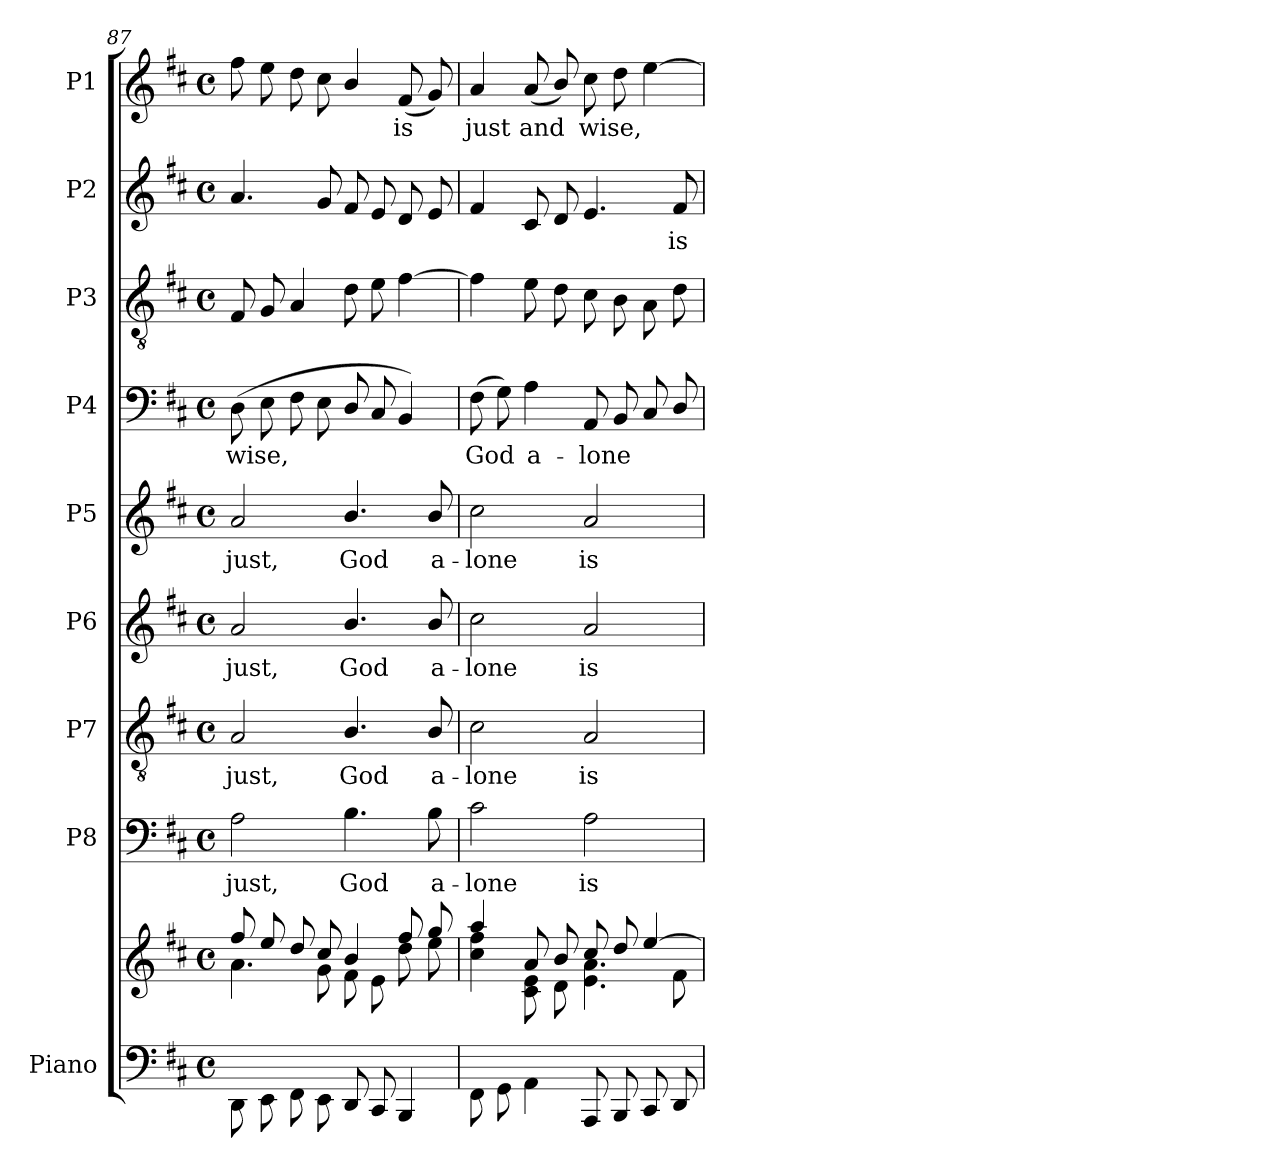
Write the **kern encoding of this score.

**kern	**kern	**kern	**text	**kern	**text	**kern	**text	**kern	**text	**kern	**text	**kern	**text	**kern	**text	**kern	**text
*part9	*part9	*part8	*part8	*part7	*part7	*part6	*part6	*part5	*part5	*part4	*part4	*part3	*part3	*part2	*part2	*part1	*part1
*staff10	*staff9	*staff8	*staff8	*staff7	*staff7	*staff6	*staff6	*staff5	*staff5	*staff4	*staff4	*staff3	*staff3	*staff2	*staff2	*staff1	*staff1
*I"Piano	*	*I"P8	*	*I"P7	*	*I"P6	*	*I"P5	*	*I"P4	*	*I"P3	*	*I"P2	*	*I"P1	*
*clefF4	*clefG2	*clefF4	*	*clefGv2	*	*clefG2	*	*clefG2	*	*clefF4	*	*clefGv2	*	*clefG2	*	*clefG2	*
*	*	*	*	*ITrd7c12	*	*	*	*	*	*	*	*ITrd7c12	*	*	*	*	*
*k[f#c#]	*k[f#c#]	*k[f#c#]	*	*k[f#c#]	*	*k[f#c#]	*	*k[f#c#]	*	*k[f#c#]	*	*k[f#c#]	*	*k[f#c#]	*	*k[f#c#]	*
*D:	*D:	*D:	*	*D:	*	*D:	*	*D:	*	*D:	*	*D:	*	*D:	*	*D:	*
*M4/4	*M4/4	*M4/4	*	*M4/4	*	*M4/4	*	*M4/4	*	*M4/4	*	*M4/4	*	*M4/4	*	*M4/4	*
*met(c)	*met(c)	*met(c)	*	*met(c)	*	*met(c)	*	*met(c)	*	*met(c)	*	*met(c)	*	*met(c)	*	*met(c)	*
=87	=87	=87	=87	=87	=87	=87	=87	=87	=87	=87	=87	=87	=87	=87	=87	=87	=87
*	*^	*	*	*	*	*	*	*	*	*	*	*	*	*	*	*	*
!	!	!	!	!LO:LY:b:color=#000000	!	!	!	!	!	!	!	!	!	!	!	!	!	!
!	!	!	!	!	!	!LO:LY:b:color=#000000	!	!	!	!	!	!	!	!	!	!	!	!
!	!	!	!	!	!	!	!	!LO:LY:b:color=#000000	!	!	!	!	!	!	!	!	!	!
!	!	!	!	!	!	!	!	!	!	!LO:LY:b:color=#000000	!	!	!	!	!	!	!	!
!	!	!	!	!	!	!	!	!	!	!	!	!LO:LY:b:color=#000000	!	!	!	!	!	!
!	!	!	!	!	!	!	!	!	!	!	!	!	!	!LO:LY:b:color=#000000	!	!	!	!
!	!	!	!	!	!	!	!	!	!	!	!	!	!	!	!	!LO:LY:b:color=#000000	!	!
!	!	!	!	!	!	!	!	!	!	!	!	!	!	!	!	!	!	!LO:LY:b:color=#000000
8DDi\	8ff#i/	4.ai\	2Ai\	just,	2AAi/	just,	2ai/	just,	2ai/	just,	(8Di\	wise,	8FF#i/	.	4.ai/	.	8ff#i\	.
!	!	!	!	!	!	!	!	!	!	!	!	!	!	!LO:LY:b:color=#000000	!	!	!	!
!	!	!	!	!	!	!	!	!	!	!	!	!	!	!	!	!	!	!LO:LY:b:color=#000000
8EEi\	8eei/	.	.	.	.	.	.	.	.	.	8Ei\	.	8GGi/	.	.	.	8eei\	.
!	!	!	!	!	!	!	!	!	!	!	!	!LO:LY:b:color=#000000	!	!	!	!	!	!
!	!	!	!	!	!	!	!	!	!	!	!	!	!	!LO:LY:b:color=#000000	!	!	!	!
!	!	!	!	!	!	!	!	!	!	!	!	!	!	!	!	!	!	!LO:LY:b:color=#000000
8FF#i\	8ddi/	.	.	.	.	.	.	.	.	.	8F#i\	.	4AAi/	.	.	.	8ddi\	.
!	!	!	!	!	!	!	!	!	!	!	!	!LO:LY:b:color=#000000	!	!	!	!	!	!
!	!	!	!	!	!	!	!	!	!	!	!	!	!	!	!	!LO:LY:b:color=#000000	!	!
!	!	!	!	!	!	!	!	!	!	!	!	!	!	!	!	!	!	!LO:LY:b:color=#000000
8EEi\	8cc#i/	8gi\	.	.	.	.	.	.	.	.	8Ei\	.	.	.	8gi/	.	8cc#i\	.
!	!	!	!	!LO:LY:b:color=#000000	!	!	!	!	!	!	!	!	!	!	!	!	!	!
!	!	!	!	!	!	!LO:LY:b:color=#000000	!	!	!	!	!	!	!	!	!	!	!	!
!	!	!	!	!	!	!	!	!LO:LY:b:color=#000000	!	!	!	!	!	!	!	!	!	!
!	!	!	!	!	!	!	!	!	!	!LO:LY:b:color=#000000	!	!	!	!	!	!	!	!
!	!	!	!	!	!	!	!	!	!	!	!	!LO:LY:b:color=#000000	!	!	!	!	!	!
!	!	!	!	!	!	!	!	!	!	!	!	!	!	!LO:LY:b:color=#000000	!	!	!	!
!	!	!	!	!	!	!	!	!	!	!	!	!	!	!	!	!LO:LY:b:color=#000000	!	!
!	!	!	!	!	!	!	!	!	!	!	!	!	!	!	!	!	!	!LO:LY:b:color=#000000
8DDi/	4bi/	8f#i\	4.Bi\	God	4.BBi/	God	4.bi/	God	4.bi/	God	8Di/	.	8Di\	.	8f#i/	.	4bi/	.
!	!	!	!	!	!	!	!	!	!	!	!	!LO:LY:b:color=#000000	!	!	!	!	!	!
!	!	!	!	!	!	!	!	!	!	!	!	!	!	!LO:LY:b:color=#000000	!	!	!	!
!	!	!	!	!	!	!	!	!	!	!	!	!	!	!	!	!LO:LY:b:color=#000000	!	!
8CC#i/	.	8ei\	.	.	.	.	.	.	.	.	8C#i/	.	8Ei\	.	8ei/	.	.	.
!	!	!	!	!	!	!	!	!	!	!	!	!LO:LY:b:color=#000000	!	!	!	!	!	!
!	!	!	!	!	!	!	!	!	!	!	!	!	!	!LO:LY:b:color=#000000	!	!	!	!
!	!	!	!	!	!	!	!	!	!	!	!	!	!	!	!	!LO:LY:b:color=#000000	!	!
!	!	!	!	!	!	!	!	!	!	!	!	!	!	!	!	!	!	!LO:LY:b:color=#000000
4BBBi/	8ff#i/	8ddi\	.	.	.	.	.	.	.	.	4BBi/)	.	[4F#i\	.	8di/	.	(8f#i/	is
!	!	!	!	!LO:LY:b:color=#000000	!	!	!	!	!	!	!	!	!	!	!	!	!	!
!	!	!	!	!	!	!LO:LY:b:color=#000000	!	!	!	!	!	!	!	!	!	!	!	!
!	!	!	!	!	!	!	!	!LO:LY:b:color=#000000	!	!	!	!	!	!	!	!	!	!
!	!	!	!	!	!	!	!	!	!	!LO:LY:b:color=#000000	!	!	!	!	!	!	!	!
!	!	!	!	!	!	!	!	!	!	!	!	!	!	!	!	!LO:LY:b:color=#000000	!	!
.	8ggi/	8eei\	8Bi\	a-	8BBi/	a-	8bi/	a-	8bi/	a-	.	.	.	.	8ei/	.	8gi/)	.
=88	=88	=88	=88	=88	=88	=88	=88	=88	=88	=88	=88	=88	=88	=88	=88	=88	=88	=88
!	!	!	!	!LO:LY:b:color=#000000	!	!	!	!	!	!	!	!	!	!	!	!	!	!
!	!	!	!	!	!	!LO:LY:b:color=#000000	!	!	!	!	!	!	!	!	!	!	!	!
!	!	!	!	!	!	!	!	!LO:LY:b:color=#000000	!	!	!	!	!	!	!	!	!	!
!	!	!	!	!	!	!	!	!	!	!LO:LY:b:color=#000000	!	!	!	!	!	!	!	!
!	!	!	!	!	!	!	!	!	!	!	!	!LO:LY:b:color=#000000	!	!	!	!	!	!
!	!	!	!	!	!	!	!	!	!	!	!	!	!	!LO:LY:b:color=#000000	!	!	!	!
!	!	!	!	!	!	!	!	!	!	!	!	!	!	!	!	!LO:LY:b:color=#000000	!	!
!	!	!	!	!	!	!	!	!	!	!	!	!	!	!	!	!	!	!LO:LY:b:color=#000000
8FF#i\	4aai/	4cc#i\ 4ff#i	2c#i\	-lone	2C#i\	-lone	2cc#i\	-lone	2cc#i\	-lone	(8F#i\	God	4F#i\]	.	4f#i/	.	4ai/	just
8GGi\	.	.	.	.	.	.	.	.	.	.	8Gi\)	.	.	.	.	.	.	.
!	!	!	!	!	!	!	!	!	!	!	!	!LO:LY:b:color=#000000	!	!	!	!	!	!
!	!	!	!	!	!	!	!	!	!	!	!	!	!	!LO:LY:b:color=#000000	!	!	!	!
!	!	!	!	!	!	!	!	!	!	!	!	!	!	!	!	!LO:LY:b:color=#000000	!	!
!	!	!	!	!	!	!	!	!	!	!	!	!	!	!	!	!	!	!LO:LY:b:color=#000000
4AAi\	8ai/	8c#i\ 8ei	.	.	.	.	.	.	.	.	4Ai\	a-	8Ei\	.	8c#i/	.	(8ai/	and
!	!	!	!	!	!	!	!	!	!	!	!	!	!	!LO:LY:b:color=#000000	!	!	!	!
!	!	!	!	!	!	!	!	!	!	!	!	!	!	!	!	!LO:LY:b:color=#000000	!	!
.	8bi/	8di\	.	.	.	.	.	.	.	.	.	.	8Di\	.	8di/	.	8bi/)	.
!	!	!	!	!LO:LY:b:color=#000000	!	!	!	!	!	!	!	!	!	!	!	!	!	!
!	!	!	!	!	!	!LO:LY:b:color=#000000	!	!	!	!	!	!	!	!	!	!	!	!
!	!	!	!	!	!	!	!	!LO:LY:b:color=#000000	!	!	!	!	!	!	!	!	!	!
!	!	!	!	!	!	!	!	!	!	!LO:LY:b:color=#000000	!	!	!	!	!	!	!	!
!	!	!	!	!	!	!	!	!	!	!	!	!LO:LY:b:color=#000000	!	!	!	!	!	!
!	!	!	!	!	!	!	!	!	!	!	!	!	!	!LO:LY:b:color=#000000	!	!	!	!
!	!	!	!	!	!	!	!	!	!	!	!	!	!	!	!	!LO:LY:b:color=#000000	!	!
!	!	!	!	!	!	!	!	!	!	!	!	!	!	!	!	!	!	!LO:LY:b:color=#000000
8AAAi/	8cc#i/	4.ei\ 4.ai	2Ai\	is	2AAi/	is	2ai/	is	2ai/	is	8AAi/	-lone	8C#i\	.	4.ei/	.	8cc#i\	wise,
!	!	!	!	!	!	!	!	!	!	!	!	!LO:LY:b:color=#000000	!	!	!	!	!	!
!	!	!	!	!	!	!	!	!	!	!	!	!	!	!LO:LY:b:color=#000000	!	!	!	!
8BBBi/	8ddi/	.	.	.	.	.	.	.	.	.	8BBi/	.	8BBi\	.	.	.	8ddi\	.
!	!	!	!	!	!	!	!	!	!	!	!	!LO:LY:b:color=#000000	!	!	!	!	!	!
!	!	!	!	!	!	!	!	!	!	!	!	!	!	!LO:LY:b:color=#000000	!	!	!	!
!	!	!	!	!	!	!	!	!	!	!	!	!	!	!	!	!	!	!LO:LY:b:color=#000000
8CC#i/	[4eei/	.	.	.	.	.	.	.	.	.	8C#i/	.	8AAi\	.	.	.	[4eei\	.
!	!	!	!	!	!	!	!	!	!	!	!	!LO:LY:b:color=#000000	!	!	!	!	!	!
!	!	!	!	!	!	!	!	!	!	!	!	!	!	!LO:LY:b:color=#000000	!	!	!	!
!	!	!	!	!	!	!	!	!	!	!	!	!	!	!	!	!LO:LY:b:color=#000000	!	!
8DDi/	.	8f#i\	.	.	.	.	.	.	.	.	8Di/	.	8Di\	.	8f#i/	is	.	.
*	*v	*v	*	*	*	*	*	*	*	*	*	*	*	*	*	*	*	*
=	=	=	=	=	=	=	=	=	=	=	=	=	=	=	=	=	=
*-	*-	*-	*-	*-	*-	*-	*-	*-	*-	*-	*-	*-	*-	*-	*-	*-	*-
